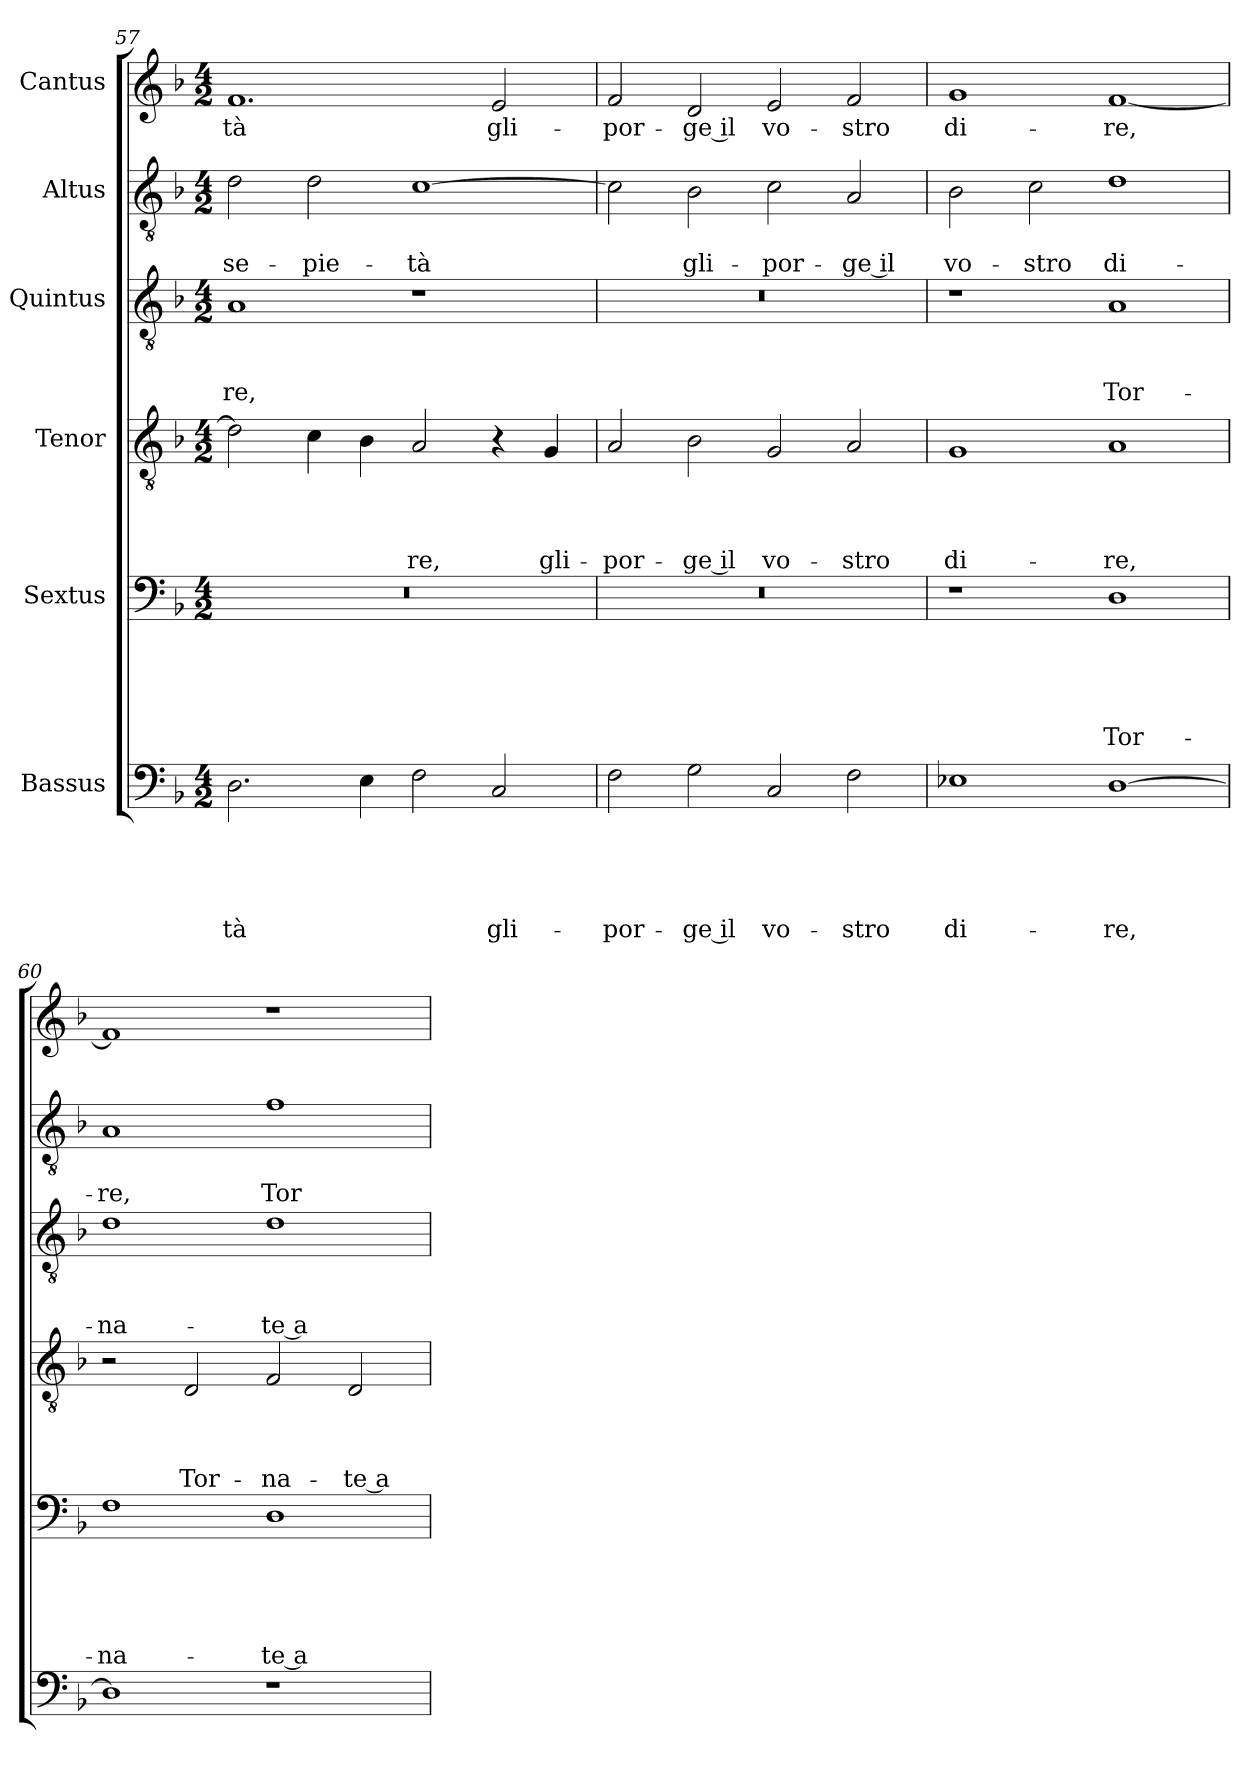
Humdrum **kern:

**kern	**text	**text	**text	**text	**text	**kern	**text	**text	**text	**text	**text	**kern	**text	**text	**text	**text	**kern	**text	**text	**text	**kern	**text	**text	**kern	**text
*part6	*part6	*part6	*part6	*part6	*part6	*part5	*part5	*part5	*part5	*part5	*part5	*part4	*part4	*part4	*part4	*part4	*part3	*part3	*part3	*part3	*part2	*part2	*part2	*part1	*part1
*staff6	*staff6	*staff6	*staff6	*staff6	*staff6	*staff5	*staff5	*staff5	*staff5	*staff5	*staff5	*staff4	*staff4	*staff4	*staff4	*staff4	*staff3	*staff3	*staff3	*staff3	*staff2	*staff2	*staff2	*staff1	*staff1
*I"Bassus	*	*	*	*	*	*I"Sextus	*	*	*	*	*	*I"Tenor	*	*	*	*	*I"Quintus	*	*	*	*I"Altus	*	*	*I"Cantus	*
*clefF4	*	*	*	*	*	*clefF4	*	*	*	*	*	*clefGv2	*	*	*	*	*clefGv2	*	*	*	*clefGv2	*	*	*clefG2	*
*k[b-]	*	*	*	*	*	*k[b-]	*	*	*	*	*	*k[b-]	*	*	*	*	*k[b-]	*	*	*	*k[b-]	*	*	*k[b-]	*
*M4/2	*	*	*	*	*	*M4/2	*	*	*	*	*	*M4/2	*	*	*	*	*M4/2	*	*	*	*M4/2	*	*	*M4/2	*
=57	=57	=57	=57	=57	=57	=57	=57	=57	=57	=57	=57	=57	=57	=57	=57	=57	=57	=57	=57	=57	=57	=57	=57	=57	=57
2.D\	.	.	.	.	-tà	0r	.	.	.	.	.	2d\]	.	.	.	.	1A/	.	.	-re,	2d\	.	se-	1.f/	-tà
.	.	.	.	.	.	.	.	.	.	.	.	4c\	.	.	.	.	.	.	.	.	2d\	.	pie-	.	.
4E\	.	.	.	.	.	.	.	.	.	.	.	4B-\	.	.	.	.	.	.	.	.	.	.	.	.	.
2F\	.	.	.	.	.	.	.	.	.	.	.	2A/	.	.	.	-re,	1r	.	.	.	[1c\	.	-tà	.	.
2C/	.	.	.	.	gli-	.	.	.	.	.	.	4r	.	.	.	.	.	.	.	.	.	.	.	2e/	gli-
.	.	.	.	.	.	.	.	.	.	.	.	4G/	.	.	.	gli-	.	.	.	.	.	.	.	.	.
=58	=58	=58	=58	=58	=58	=58	=58	=58	=58	=58	=58	=58	=58	=58	=58	=58	=58	=58	=58	=58	=58	=58	=58	=58	=58
2F\	.	.	.	.	por-	0r	.	.	.	.	.	2A/	.	.	.	por-	0r	.	.	.	2c\]	.	.	2f/	por-
2G\	.	.	.	.	-ge il	.	.	.	.	.	.	2B-\	.	.	.	-ge il	.	.	.	.	2B-\	.	gli-	2d/	-ge il
2C/	.	.	.	.	vo-	.	.	.	.	.	.	2G/	.	.	.	vo-	.	.	.	.	2c\	.	por-	2e/	vo-
2F\	.	.	.	.	-stro	.	.	.	.	.	.	2A/	.	.	.	-stro	.	.	.	.	2A/	.	-ge il	2f/	-stro
=59	=59	=59	=59	=59	=59	=59	=59	=59	=59	=59	=59	=59	=59	=59	=59	=59	=59	=59	=59	=59	=59	=59	=59	=59	=59
1E-X\	.	.	.	.	di-	1r	.	.	.	.	.	1G/	.	.	.	di-	1r	.	.	.	2B-\	.	vo-	1g/	di-
.	.	.	.	.	.	.	.	.	.	.	.	.	.	.	.	.	.	.	.	.	2c\	.	-stro	.	.
[1D\	.	.	.	.	-re,	1D\	.	.	.	.	Tor-	1A/	.	.	.	-re,	1A/	.	.	Tor-	1d\	.	di-	[1f/	-re,
=60	=60	=60	=60	=60	=60	=60	=60	=60	=60	=60	=60	=60	=60	=60	=60	=60	=60	=60	=60	=60	=60	=60	=60	=60	=60
1D\]	.	.	.	.	.	1F\	.	.	.	.	-na-	2r	.	.	.	.	1d\	.	.	-na-	1A/	.	-re,	1f/]	.
.	.	.	.	.	.	.	.	.	.	.	.	2D/	.	.	.	Tor-	.	.	.	.	.	.	.	.	.
1r	.	.	.	.	.	1D\	.	.	.	.	-te a	2F/	.	.	.	-na-	1d\	.	.	-te a	1f\	.	Tor-	1r	.
.	.	.	.	.	.	.	.	.	.	.	.	2D/	.	.	.	-te a	.	.	.	.	.	.	.	.	.
=	=	=	=	=	=	=	=	=	=	=	=	=	=	=	=	=	=	=	=	=	=	=	=	=	=
*-	*-	*-	*-	*-	*-	*-	*-	*-	*-	*-	*-	*-	*-	*-	*-	*-	*-	*-	*-	*-	*-	*-	*-	*-	*-
